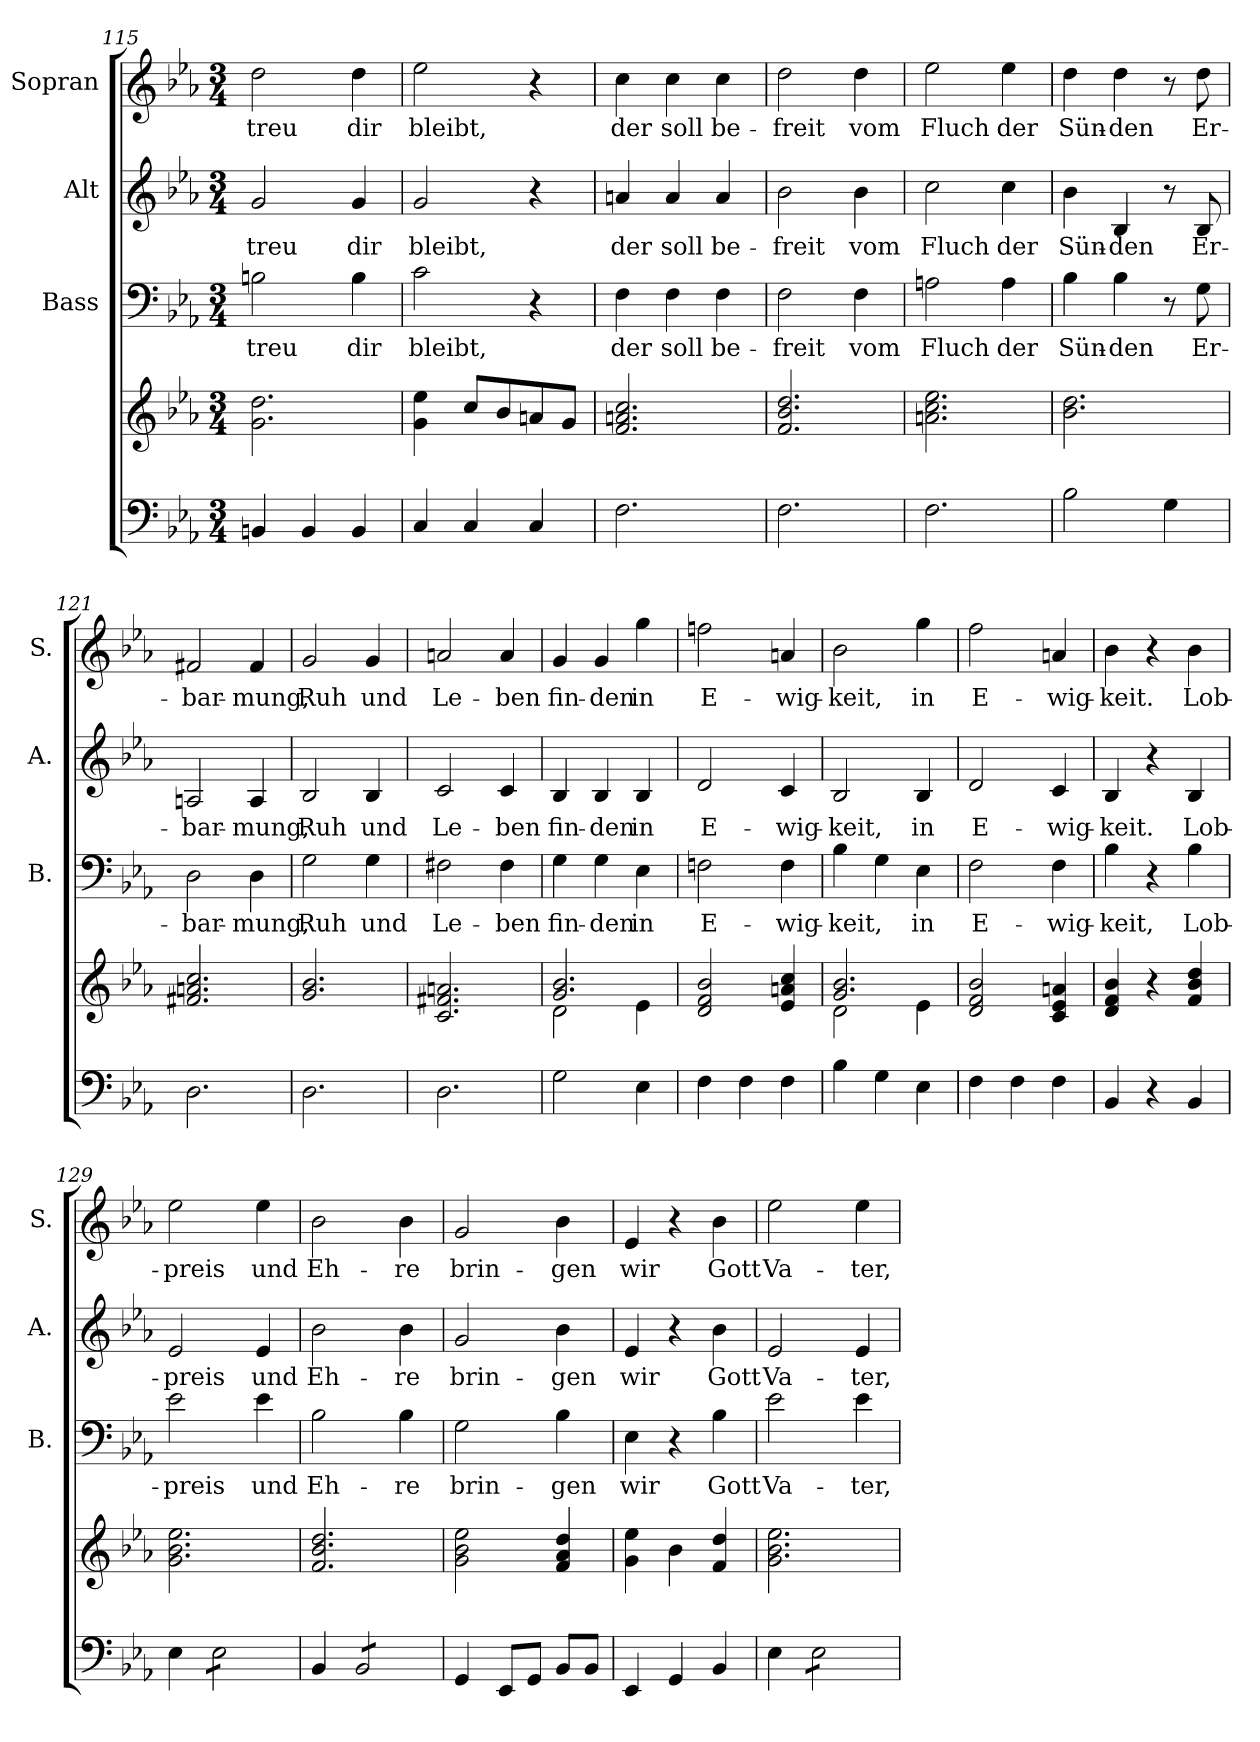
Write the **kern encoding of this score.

**kern	**kern	**kern	**text	**kern	**text	**kern	**text
*part4	*part4	*part3	*part3	*part2	*part2	*part1	*part1
*staff5	*staff4	*staff3	*staff3	*staff2	*staff2	*staff1	*staff1
*	*	*I"Bass	*	*I"Alt	*	*I"Sopran	*
*	*	*I'B.	*	*I'A.	*	*I'S.	*
*clefF4	*clefG2	*clefF4	*	*clefG2	*	*clefG2	*
*k[b-e-a-]	*k[b-e-a-]	*k[b-e-a-]	*	*k[b-e-a-]	*	*k[b-e-a-]	*
*E-:	*E-:	*E-:	*	*E-:	*	*E-:	*
*M3/4	*M3/4	*M3/4	*	*M3/4	*	*M3/4	*
=115	=115	=115	=115	=115	=115	=115	=115
!	!	!	!LO:LY:b	!	!LO:LY:b	!	!LO:LY:b
4BBn/	2.g\ 2.dd\	2Bn\	treu	2g/	treu	2dd\	treu
4BB/	.	.	.	.	.	.	.
!	!	!	!LO:LY:b	!	!LO:LY:b	!	!LO:LY:b
4BB/	.	4B\	dir	4g/	dir	4dd\	dir
=116	=116	=116	=116	=116	=116	=116	=116
!	!	!	!LO:LY:b	!	!LO:LY:b	!	!LO:LY:b
4C/	4g\ 4ee-\	2c\	bleibt,	2g/	bleibt,	2ee-\	bleibt,
4C/	8cc/L	.	.	.	.	.	.
.	8b-/	.	.	.	.	.	.
4C/	8an/	4r	.	4r	.	4r	.
.	8g/J	.	.	.	.	.	.
=117	=117	=117	=117	=117	=117	=117	=117
!	!	!	!LO:LY:b	!	!LO:LY:b	!	!LO:LY:b
2.F\	2.f/ 2.an/ 2.cc/	4F\	der	4an/	der	4cc\	der
!	!	!	!LO:LY:b	!	!LO:LY:b	!	!LO:LY:b
.	.	4F\	soll	4a/	soll	4cc\	soll
!	!	!	!LO:LY:b	!	!LO:LY:b	!	!LO:LY:b
.	.	4F\	be-	4a/	be-	4cc\	be-
!!LO:PB:g=z
=118	=118	=118	=118	=118	=118	=118	=118
!	!	!	!LO:LY:b	!	!LO:LY:b	!	!LO:LY:b
2.F\	2.f/ 2.b-/ 2.dd/	2F\	-freit	2b-\	-freit	2dd\	-freit
!	!	!	!LO:LY:b	!	!LO:LY:b	!	!LO:LY:b
.	.	4F\	vom	4b-\	vom	4dd\	vom
=119	=119	=119	=119	=119	=119	=119	=119
!	!	!	!LO:LY:b	!	!LO:LY:b	!	!LO:LY:b
2.F\	2.an\ 2.cc\ 2.ee-\	2An\	Fluch	2cc\	Fluch	2ee-\	Fluch
!	!	!	!LO:LY:b	!	!LO:LY:b	!	!LO:LY:b
.	.	4A\	der	4cc\	der	4ee-\	der
=120	=120	=120	=120	=120	=120	=120	=120
!	!	!	!LO:LY:b	!	!LO:LY:b	!	!LO:LY:b
2B-\	2.b-\ 2.dd\	4B-\	Sün-	4b-\	Sün-	4dd\	Sün-
!	!	!	!LO:LY:b	!	!LO:LY:b	!	!LO:LY:b
.	.	4B-\	-den	4B-/	-den	4dd\	-den
4G\	.	8r	.	8r	.	8r	.
!	!	!	!LO:LY:b	!	!LO:LY:b	!	!LO:LY:b
.	.	8G\	Er-	8B-/	Er-	8dd\	Er-
=121	=121	=121	=121	=121	=121	=121	=121
!	!	!	!LO:LY:b	!	!LO:LY:b	!	!LO:LY:b
2.D\	2.f#X/ 2.an/ 2.cc/	2D\	-bar-	2An/	-bar-	2f#X/	-bar-
!	!	!	!LO:LY:b	!	!LO:LY:b	!	!LO:LY:b
.	.	4D\	-mung,	4A/	-mung,	4f#/	-mung,
=122	=122	=122	=122	=122	=122	=122	=122
!	!	!	!LO:LY:b	!	!LO:LY:b	!	!LO:LY:b
2.D\	2.g/ 2.b-/	2G\	Ruh	2B-/	Ruh	2g/	Ruh
!	!	!	!LO:LY:b	!	!LO:LY:b	!	!LO:LY:b
.	.	4G\	und	4B-/	und	4g/	und
=123	=123	=123	=123	=123	=123	=123	=123
!	!	!	!LO:LY:b	!	!LO:LY:b	!	!LO:LY:b
2.D\	2.c/ 2.f#X/ 2.an/	2F#X\	Le-	2c/	Le-	2an/	Le-
!	!	!	!LO:LY:b	!	!LO:LY:b	!	!LO:LY:b
.	.	4F#\	-ben	4c/	-ben	4a/	-ben
!!LO:LB:g=z
=124	=124	=124	=124	=124	=124	=124	=124
*	*^	*	*	*	*	*	*
!	!	!	!	!LO:LY:b	!	!LO:LY:b	!	!LO:LY:b
2G\	2.g/ 2.b-/	2d\	4G\	fin-	4B-/	fin-	4g/	fin-
!	!	!	!	!LO:LY:b	!	!LO:LY:b	!	!LO:LY:b
.	.	.	4G\	-den	4B-/	-den	4g/	-den
!	!	!	!	!LO:LY:b	!	!LO:LY:b	!	!LO:LY:b
4E-\	.	4e-\	4E-\	in	4B-/	in	4gg\	in
=125	=125	=125	=125	=125	=125	=125	=125	=125
!	!	!	!	!LO:LY:b	!	!LO:LY:b	!	!LO:LY:b
*	*v	*v	*	*	*	*	*	*
4F\	2d/ 2f/ 2b-/	2Fn\	E-	2d/	E-	2ffn\	E-
4F\	.	.	.	.	.	.	.
!	!	!	!LO:LY:b	!	!LO:LY:b	!	!LO:LY:b
4F\	4e-/ 4an/ 4cc/	4F\	-wig-	4c/	-wig-	4an/	-wig-
=126	=126	=126	=126	=126	=126	=126	=126
*	*^	*	*	*	*	*	*
!	!	!	!	!LO:LY:b	!	!LO:LY:b	!	!LO:LY:b
4B-\	2.g/ 2.b-/	2d\	4B-\	-keit,	2B-/	-keit,	2b-\	-keit,
4G\	.	.	4G\	.	.	.	.	.
!	!	!	!	!LO:LY:b	!	!LO:LY:b	!	!LO:LY:b
4E-\	.	4e-\	4E-\	in	4B-/	in	4gg\	in
=127	=127	=127	=127	=127	=127	=127	=127	=127
!	!	!	!	!LO:LY:b	!	!LO:LY:b	!	!LO:LY:b
*	*v	*v	*	*	*	*	*	*
4F\	2d/ 2f/ 2b-/	2F\	E-	2d/	E-	2ff\	E-
4F\	.	.	.	.	.	.	.
!	!	!	!LO:LY:b	!	!LO:LY:b	!	!LO:LY:b
4F\	4c/ 4e-/ 4an/	4F\	-wig-	4c/	-wig-	4an/	-wig-
=128	=128	=128	=128	=128	=128	=128	=128
!	!	!	!LO:LY:b	!	!LO:LY:b	!	!LO:LY:b
4BB-/	4d/ 4f/ 4b-/	4B-\	-keit,	4B-/	-keit.	4b-\	-keit.
4r	4r	4r	.	4r	.	4r	.
!	!	!	!LO:LY:b	!	!LO:LY:b	!	!LO:LY:b
4BB-/	4f/ 4b-/ 4dd/	4B-\	Lob-	4B-/	Lob-	4b-\	Lob-
=129	=129	=129	=129	=129	=129	=129	=129
!	!	!	!LO:LY:b	!	!LO:LY:b	!	!LO:LY:b
4E-\	2.g\ 2.b-\ 2.ee-\	2e-\	-preis	2e-/	-preis	2ee-\	-preis
*tremolo	*	*	*	*	*	*	*
8E-\L	.	.	.	.	.	.	.
8E-\	.	.	.	.	.	.	.
!	!	!	!LO:LY:b	!	!LO:LY:b	!	!LO:LY:b
8E-\	.	4e-\	und	4e-/	und	4ee-\	und
8E-\J	.	.	.	.	.	.	.
*Xtremolo	*	*	*	*	*	*	*
=130	=130	=130	=130	=130	=130	=130	=130
!	!	!	!LO:LY:b	!	!LO:LY:b	!	!LO:LY:b
4BB-/	2.f/ 2.b-/ 2.dd/	2B-\	Eh-	2b-\	Eh-	2b-\	Eh-
*tremolo	*	*	*	*	*	*	*
8BB-/L	.	.	.	.	.	.	.
8BB-/	.	.	.	.	.	.	.
!	!	!	!LO:LY:b	!	!LO:LY:b	!	!LO:LY:b
8BB-/	.	4B-\	-re	4b-\	-re	4b-\	-re
8BB-/J	.	.	.	.	.	.	.
*Xtremolo	*	*	*	*	*	*	*
!!LO:PB:g=z
=131	=131	=131	=131	=131	=131	=131	=131
!	!	!	!LO:LY:b	!	!LO:LY:b	!	!LO:LY:b
4GG/	2g\ 2b-\ 2ee-\	2G\	brin-	2g/	brin-	2g/	brin-
8EE-/L	.	.	.	.	.	.	.
8GG/J	.	.	.	.	.	.	.
!	!	!	!LO:LY:b	!	!LO:LY:b	!	!LO:LY:b
8BB-/L	4f/ 4a-/ 4dd/	4B-\	-gen	4b-\	-gen	4b-\	-gen
8BB-/J	.	.	.	.	.	.	.
=132	=132	=132	=132	=132	=132	=132	=132
!	!	!	!LO:LY:b	!	!LO:LY:b	!	!LO:LY:b
4EE-/	4g\ 4ee-\	4E-\	wir	4e-/	wir	4e-/	wir
4GG/	4b-\	4r	.	4r	.	4r	.
!	!	!	!LO:LY:b	!	!LO:LY:b	!	!LO:LY:b
4BB-/	4f/ 4dd/	4B-\	Gott	4b-\	Gott	4b-\	Gott
=133	=133	=133	=133	=133	=133	=133	=133
!	!	!	!LO:LY:b	!	!LO:LY:b	!	!LO:LY:b
4E-\	2.g\ 2.b-\ 2.ee-\	2e-\	Va-	2e-/	Va-	2ee-\	Va-
*tremolo	*	*	*	*	*	*	*
8E-\L	.	.	.	.	.	.	.
8E-\	.	.	.	.	.	.	.
!	!	!	!LO:LY:b	!	!LO:LY:b	!	!LO:LY:b
8E-\	.	4e-\	-ter,	4e-/	-ter,	4ee-\	-ter,
8E-\J	.	.	.	.	.	.	.
*Xtremolo	*	*	*	*	*	*	*
=	=	=	=	=	=	=	=
*-	*-	*-	*-	*-	*-	*-	*-
